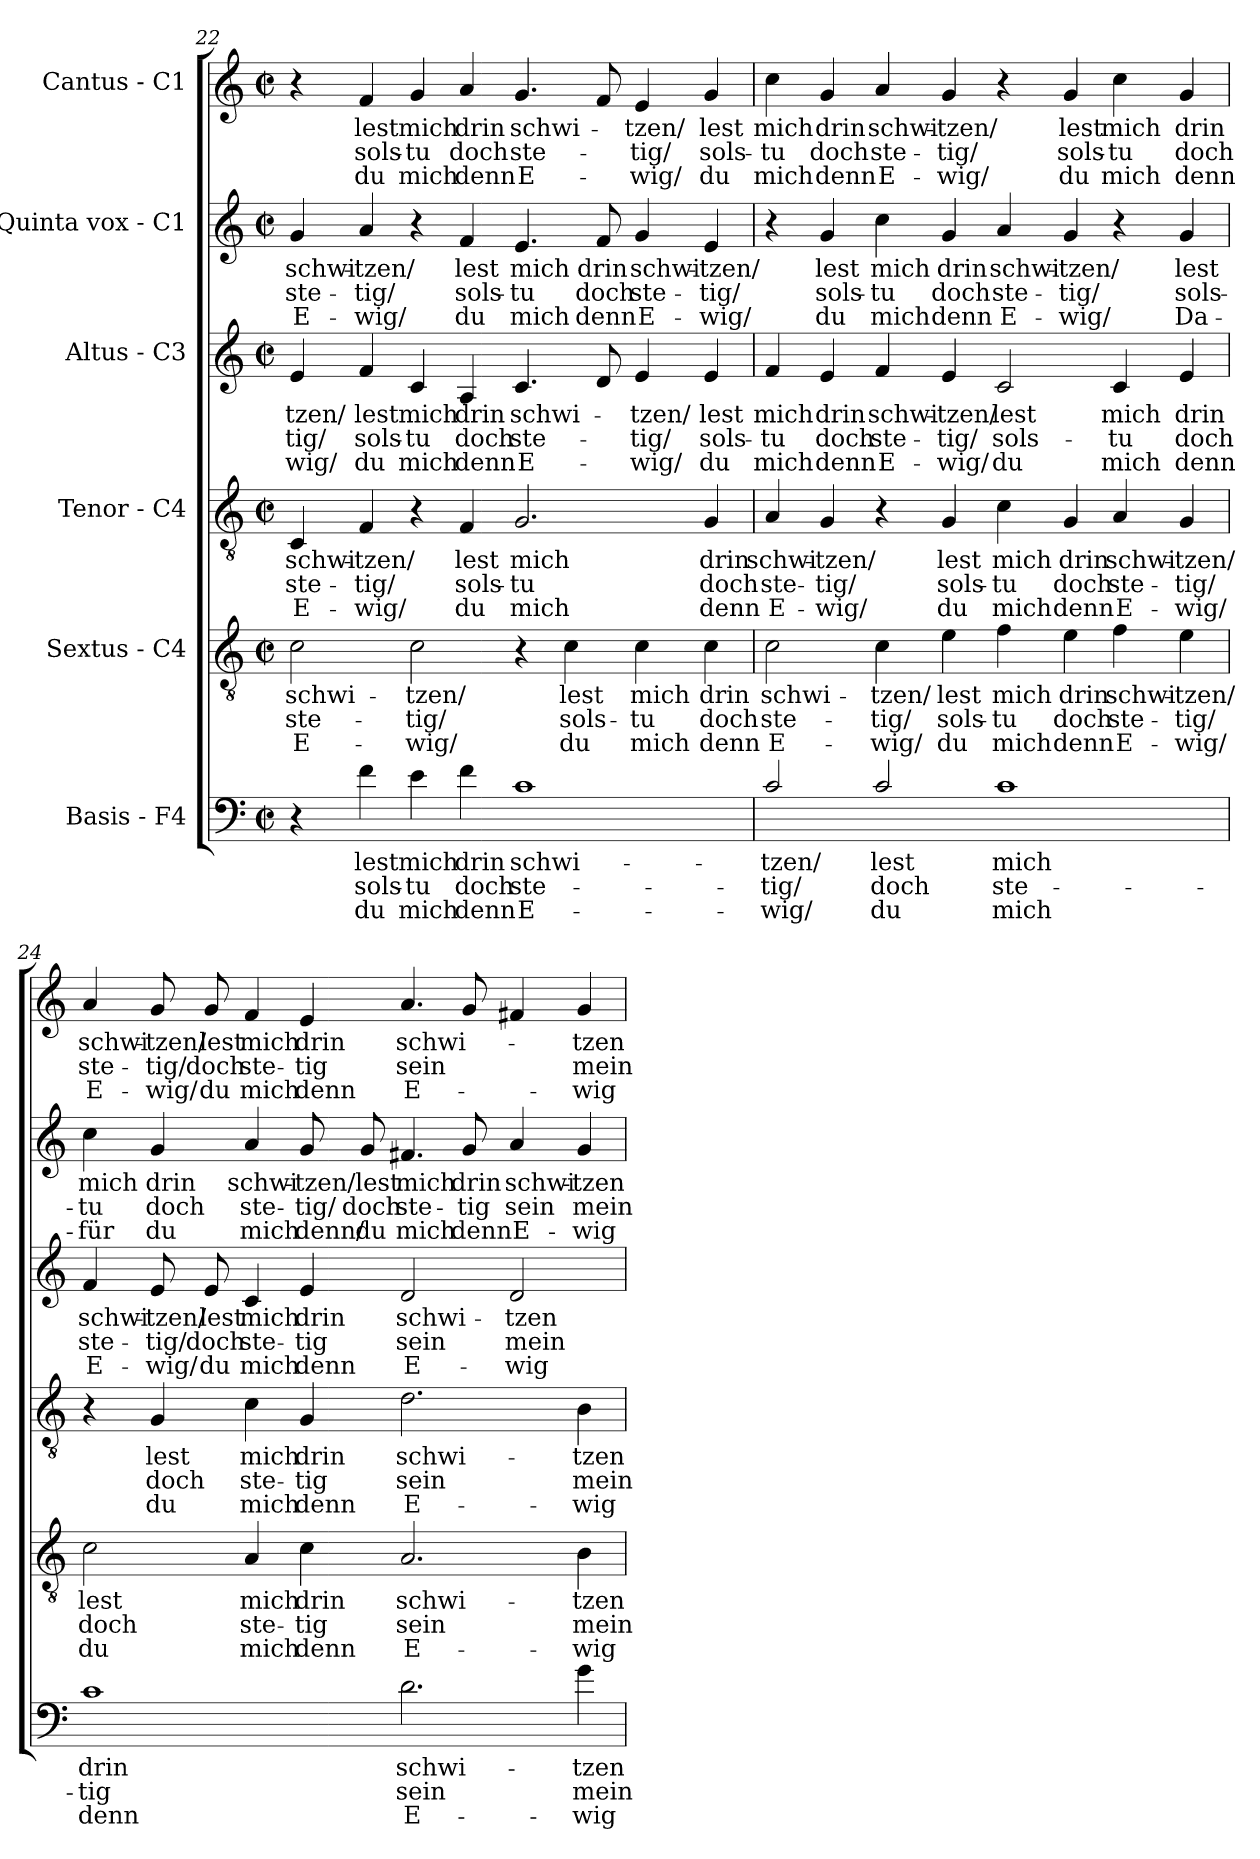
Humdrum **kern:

**kern	**text	**text	**text	**kern	**text	**text	**text	**kern	**text	**text	**text	**kern	**text	**text	**text	**kern	**text	**text	**text	**kern	**text	**text	**text
*part6	*part6	*part6	*part6	*part5	*part5	*part5	*part5	*part4	*part4	*part4	*part4	*part3	*part3	*part3	*part3	*part2	*part2	*part2	*part2	*part1	*part1	*part1	*part1
*staff6	*staff6	*staff6	*staff6	*staff5	*staff5	*staff5	*staff5	*staff4	*staff4	*staff4	*staff4	*staff3	*staff3	*staff3	*staff3	*staff2	*staff2	*staff2	*staff2	*staff1	*staff1	*staff1	*staff1
*I"Basis - F4	*	*	*	*I"Sextus - C4	*	*	*	*I"Tenor - C4	*	*	*	*I"Altus - C3	*	*	*	*I"Quinta vox - C1	*	*	*	*I"Cantus - C1	*	*	*
!!LO:PB:g=z
*clefF4	*	*	*	*clefGv2	*	*	*	*clefGv2	*	*	*	*clefG2	*	*	*	*clefG2	*	*	*	*clefG2	*	*	*
*ITrd8c14	*	*	*	*	*	*	*	*	*	*	*	*	*	*	*	*	*	*	*	*	*	*	*
*k[]	*	*	*	*k[]	*	*	*	*k[]	*	*	*	*k[]	*	*	*	*k[]	*	*	*	*k[]	*	*	*
*C:	*	*	*	*C:	*	*	*	*C:	*	*	*	*C:	*	*	*	*C:	*	*	*	*C:	*	*	*
*M2/2	*	*	*	*M2/2	*	*	*	*M2/2	*	*	*	*M2/2	*	*	*	*M2/2	*	*	*	*M2/2	*	*	*
*met(c|)	*	*	*	*met(c|)	*	*	*	*met(c|)	*	*	*	*met(c|)	*	*	*	*met(c|)	*	*	*	*met(c|)	*	*	*
=22	=22	=22	=22	=22	=22	=22	=22	=22	=22	=22	=22	=22	=22	=22	=22	=22	=22	=22	=22	=22	=22	=22	=22
!	!	!	!	!	!LO:LY:b	!LO:LY:b	!LO:LY:b	!	!LO:LY:b	!LO:LY:b	!LO:LY:b	!	!LO:LY:b	!LO:LY:b	!LO:LY:b	!	!LO:LY:b	!LO:LY:b	!LO:LY:b	!	!	!	!
4r	.	.	.	2c\	schwi-	ste-	E-	4C/	schwi-	ste-	E-	4e/	-tzen/	-tig/	-wig/	4g/	schwi-	ste-	E-	4r	.	.	.
!	!LO:LY:b	!LO:LY:b	!LO:LY:b	!	!	!	!	!	!LO:LY:b	!LO:LY:b	!LO:LY:b	!	!LO:LY:b	!LO:LY:b	!LO:LY:b	!	!LO:LY:b	!LO:LY:b	!LO:LY:b	!	!LO:LY:b	!LO:LY:b	!LO:LY:b
4F\	lest	sols-	du	.	.	.	.	4F/	-tzen/	-tig/	-wig/	4f/	lest	sols-	du	4a/	-tzen/	-tig/	-wig/	4f/	lest	sols-	du
!	!LO:LY:b	!LO:LY:b	!LO:LY:b	!	!LO:LY:b	!LO:LY:b	!LO:LY:b	!	!	!	!	!	!LO:LY:b	!LO:LY:b	!LO:LY:b	!	!	!	!	!	!LO:LY:b	!LO:LY:b	!LO:LY:b
4E\	mich	-tu	mich	2c\	-tzen/	-tig/	-wig/	4r	.	.	.	4c/	mich	-tu	mich	4r	.	.	.	4g/	mich	-tu	mich
!	!LO:LY:b	!LO:LY:b	!LO:LY:b	!	!	!	!	!	!LO:LY:b	!LO:LY:b	!LO:LY:b	!	!LO:LY:b	!LO:LY:b	!LO:LY:b	!	!LO:LY:b	!LO:LY:b	!LO:LY:b	!	!LO:LY:b	!LO:LY:b	!LO:LY:b
4F\	drin	doch	denn	.	.	.	.	4F/	lest	sols-	du	4A/	drin	doch	denn	4f/	lest	sols-	du	4a/	drin	doch	denn
!	!LO:LY:b	!LO:LY:b	!LO:LY:b	!	!	!	!	!	!LO:LY:b	!LO:LY:b	!LO:LY:b	!	!LO:LY:b	!LO:LY:b	!LO:LY:b	!	!LO:LY:b	!LO:LY:b	!LO:LY:b	!	!LO:LY:b	!LO:LY:b	!LO:LY:b
1C	schwi-	ste-	E-	4r	.	.	.	2.G/	mich	-tu	mich	4.c/	schwi-	ste-	E-	4.e/	mich	-tu	mich	4.g/	schwi-	ste-	E-
!	!	!	!	!	!LO:LY:b	!LO:LY:b	!LO:LY:b	!	!	!	!	!	!	!	!	!	!	!	!	!	!	!	!
.	.	.	.	4c\	lest	sols-	du	.	.	.	.	.	.	.	.	.	.	.	.	.	.	.	.
!	!	!	!	!	!	!	!	!	!	!	!	!	!	!	!	!	!LO:LY:b	!LO:LY:b	!LO:LY:b	!	!	!	!
.	.	.	.	.	.	.	.	.	.	.	.	8d/	.	.	.	8f/	drin	doch	denn	8f/	.	.	.
!	!	!	!	!	!LO:LY:b	!LO:LY:b	!LO:LY:b	!	!	!	!	!	!LO:LY:b	!LO:LY:b	!LO:LY:b	!	!LO:LY:b	!LO:LY:b	!LO:LY:b	!	!LO:LY:b	!LO:LY:b	!LO:LY:b
.	.	.	.	4c\	mich	-tu	mich	.	.	.	.	4e/	-tzen/	-tig/	-wig/	4g/	schwi-	ste-	E-	4e/	-tzen/	-tig/	-wig/
!	!	!	!	!	!LO:LY:b	!LO:LY:b	!LO:LY:b	!	!LO:LY:b	!LO:LY:b	!LO:LY:b	!	!LO:LY:b	!LO:LY:b	!LO:LY:b	!	!LO:LY:b	!LO:LY:b	!LO:LY:b	!	!LO:LY:b	!LO:LY:b	!LO:LY:b
.	.	.	.	4c\	drin	doch	denn	4G/	drin	doch	denn	4e/	lest	sols-	du	4e/	-tzen/	-tig/	-wig/	4g/	lest	sols-	du
=23	=23	=23	=23	=23	=23	=23	=23	=23	=23	=23	=23	=23	=23	=23	=23	=23	=23	=23	=23	=23	=23	=23	=23
!	!LO:LY:b	!LO:LY:b	!LO:LY:b	!	!LO:LY:b	!LO:LY:b	!LO:LY:b	!	!LO:LY:b	!LO:LY:b	!LO:LY:b	!	!LO:LY:b	!LO:LY:b	!LO:LY:b	!	!	!	!	!	!LO:LY:b	!LO:LY:b	!LO:LY:b
2C/	-tzen/	-tig/	-wig/	2c\	schwi-	ste-	E-	4A/	schwi-	ste-	E-	4f/	mich	-tu	mich	4r	.	.	.	4cc\	mich	-tu	mich
!	!	!	!	!	!	!	!	!	!LO:LY:b	!LO:LY:b	!LO:LY:b	!	!LO:LY:b	!LO:LY:b	!LO:LY:b	!	!LO:LY:b	!LO:LY:b	!LO:LY:b	!	!LO:LY:b	!LO:LY:b	!LO:LY:b
.	.	.	.	.	.	.	.	4G/	-tzen/	-tig/	-wig/	4e/	drin	doch	denn	4g/	lest	sols-	du	4g/	drin	doch	denn
!	!LO:LY:b	!LO:LY:b	!LO:LY:b	!	!LO:LY:b	!LO:LY:b	!LO:LY:b	!	!	!	!	!	!LO:LY:b	!LO:LY:b	!LO:LY:b	!	!LO:LY:b	!LO:LY:b	!LO:LY:b	!	!LO:LY:b	!LO:LY:b	!LO:LY:b
2C/	lest	doch	du	4c\	-tzen/	-tig/	-wig/	4r	.	.	.	4f/	schwi-	ste-	E-	4cc\	mich	-tu	mich	4a/	schwi-	ste-	E-
!	!	!	!	!	!LO:LY:b	!LO:LY:b	!LO:LY:b	!	!LO:LY:b	!LO:LY:b	!LO:LY:b	!	!LO:LY:b	!LO:LY:b	!LO:LY:b	!	!LO:LY:b	!LO:LY:b	!LO:LY:b	!	!LO:LY:b	!LO:LY:b	!LO:LY:b
.	.	.	.	4e\	lest	sols-	du	4G/	lest	sols-	du	4e/	-tzen/	-tig/	-wig/	4g/	drin	doch	denn	4g/	-tzen/	-tig/	-wig/
!	!LO:LY:b	!LO:LY:b	!LO:LY:b	!	!LO:LY:b	!LO:LY:b	!LO:LY:b	!	!LO:LY:b	!LO:LY:b	!LO:LY:b	!	!LO:LY:b	!LO:LY:b	!LO:LY:b	!	!LO:LY:b	!LO:LY:b	!LO:LY:b	!	!	!	!
1C	mich	ste-	mich	4f\	mich	-tu	mich	4c\	mich	-tu	mich	2c/	lest	sols-	du	4a/	schwi-	ste-	E-	4r	.	.	.
!	!	!	!	!	!LO:LY:b	!LO:LY:b	!LO:LY:b	!	!LO:LY:b	!LO:LY:b	!LO:LY:b	!	!	!	!	!	!LO:LY:b	!LO:LY:b	!LO:LY:b	!	!LO:LY:b	!LO:LY:b	!LO:LY:b
.	.	.	.	4e\	drin	doch	denn	4G/	drin	doch	denn	.	.	.	.	4g/	-tzen/	-tig/	-wig/	4g/	lest	sols-	du
!	!	!	!	!	!LO:LY:b	!LO:LY:b	!LO:LY:b	!	!LO:LY:b	!LO:LY:b	!LO:LY:b	!	!LO:LY:b	!LO:LY:b	!LO:LY:b	!	!	!	!	!	!LO:LY:b	!LO:LY:b	!LO:LY:b
.	.	.	.	4f\	schwi-	ste-	E-	4A/	schwi-	ste-	E-	4c/	mich	-tu	mich	4r	.	.	.	4cc\	mich	-tu	mich
!	!	!	!	!	!LO:LY:b	!LO:LY:b	!LO:LY:b	!	!LO:LY:b	!LO:LY:b	!LO:LY:b	!	!LO:LY:b	!LO:LY:b	!LO:LY:b	!	!LO:LY:b	!LO:LY:b	!LO:LY:b	!	!LO:LY:b	!LO:LY:b	!LO:LY:b
.	.	.	.	4e\	-tzen/	-tig/	-wig/	4G/	-tzen/	-tig/	-wig/	4e/	drin	doch	denn	4g/	lest	sols-	Da-	4g/	drin	doch	denn
!!LO:LB:g=z
=24	=24	=24	=24	=24	=24	=24	=24	=24	=24	=24	=24	=24	=24	=24	=24	=24	=24	=24	=24	=24	=24	=24	=24
!	!LO:LY:b	!LO:LY:b	!LO:LY:b	!	!LO:LY:b	!LO:LY:b	!LO:LY:b	!	!	!	!	!	!LO:LY:b	!LO:LY:b	!LO:LY:b	!	!LO:LY:b	!LO:LY:b	!LO:LY:b	!	!LO:LY:b	!LO:LY:b	!LO:LY:b
1C	drin	-tig	denn	2c\	lest	doch	du	4r	.	.	.	4f/	schwi-	ste-	E-	4cc\	mich	-tu	-für	4a/	schwi-	ste-	E-
!	!	!	!	!	!	!	!	!	!LO:LY:b	!LO:LY:b	!LO:LY:b	!	!LO:LY:b	!LO:LY:b	!LO:LY:b	!	!LO:LY:b	!LO:LY:b	!LO:LY:b	!	!LO:LY:b	!LO:LY:b	!LO:LY:b
.	.	.	.	.	.	.	.	4G/	lest	doch	du	8e/	-tzen/	-tig/	-wig/	4g/	drin	doch	du	8g/	-tzen/	-tig/	-wig/
!	!	!	!	!	!	!	!	!	!	!	!	!	!LO:LY:b	!LO:LY:b	!LO:LY:b	!	!	!	!	!	!LO:LY:b	!LO:LY:b	!LO:LY:b
.	.	.	.	.	.	.	.	.	.	.	.	8e/	lest	doch	du	.	.	.	.	8g/	lest	doch	du
!	!	!	!	!	!LO:LY:b	!LO:LY:b	!LO:LY:b	!	!LO:LY:b	!LO:LY:b	!LO:LY:b	!	!LO:LY:b	!LO:LY:b	!LO:LY:b	!	!LO:LY:b	!LO:LY:b	!LO:LY:b	!	!LO:LY:b	!LO:LY:b	!LO:LY:b
.	.	.	.	4A/	mich	ste-	mich	4c\	mich	ste-	mich	4c/	mich	ste-	mich	4a/	schwi-	ste-	mich	4f/	mich	ste-	mich
!	!	!	!	!	!LO:LY:b	!LO:LY:b	!LO:LY:b	!	!LO:LY:b	!LO:LY:b	!LO:LY:b	!	!LO:LY:b	!LO:LY:b	!LO:LY:b	!	!LO:LY:b	!LO:LY:b	!LO:LY:b	!	!LO:LY:b	!LO:LY:b	!LO:LY:b
.	.	.	.	4c\	drin	-tig	denn	4G/	drin	-tig	denn	4e/	drin	-tig	denn	8g/	-tzen/	-tig/	denn/	4e/	drin	-tig	denn
!	!	!	!	!	!	!	!	!	!	!	!	!	!	!	!	!	!LO:LY:b	!LO:LY:b	!LO:LY:b	!	!	!	!
.	.	.	.	.	.	.	.	.	.	.	.	.	.	.	.	8g/	lest	doch	du	.	.	.	.
!	!LO:LY:b	!LO:LY:b	!LO:LY:b	!	!LO:LY:b	!LO:LY:b	!LO:LY:b	!	!LO:LY:b	!LO:LY:b	!LO:LY:b	!	!LO:LY:b	!LO:LY:b	!LO:LY:b	!	!LO:LY:b	!LO:LY:b	!LO:LY:b	!	!LO:LY:b	!LO:LY:b	!LO:LY:b
2.D\	schwi-	sein	E-	2.A/	schwi-	sein	E-	2.d\	schwi-	sein	E-	2d/	schwi-	sein	E-	4.f#X/	mich	ste-	mich	4.a/	schwi-	sein	E-
!	!	!	!	!	!	!	!	!	!	!	!	!	!	!	!	!	!LO:LY:b	!LO:LY:b	!LO:LY:b	!	!	!	!
.	.	.	.	.	.	.	.	.	.	.	.	.	.	.	.	8g/	drin	-tig	denn	8g/	.	.	.
!	!	!	!	!	!	!	!	!	!	!	!	!	!LO:LY:b	!LO:LY:b	!LO:LY:b	!	!LO:LY:b	!LO:LY:b	!LO:LY:b	!	!	!	!
.	.	.	.	.	.	.	.	.	.	.	.	2d/	-tzen	mein	-wig	4a/	schwi-	sein	E-	4f#X/	.	.	.
!	!LO:LY:b	!LO:LY:b	!LO:LY:b	!	!LO:LY:b	!LO:LY:b	!LO:LY:b	!	!LO:LY:b	!LO:LY:b	!LO:LY:b	!	!	!	!	!	!LO:LY:b	!LO:LY:b	!LO:LY:b	!	!LO:LY:b	!LO:LY:b	!LO:LY:b
4G\	-tzen	mein	-wig	4B\	-tzen	mein	-wig	4B\	-tzen	mein	-wig	.	.	.	.	4g/	-tzen	mein	-wig	4g/	-tzen	mein	-wig
=	=	=	=	=	=	=	=	=	=	=	=	=	=	=	=	=	=	=	=	=	=	=	=
*-	*-	*-	*-	*-	*-	*-	*-	*-	*-	*-	*-	*-	*-	*-	*-	*-	*-	*-	*-	*-	*-	*-	*-
